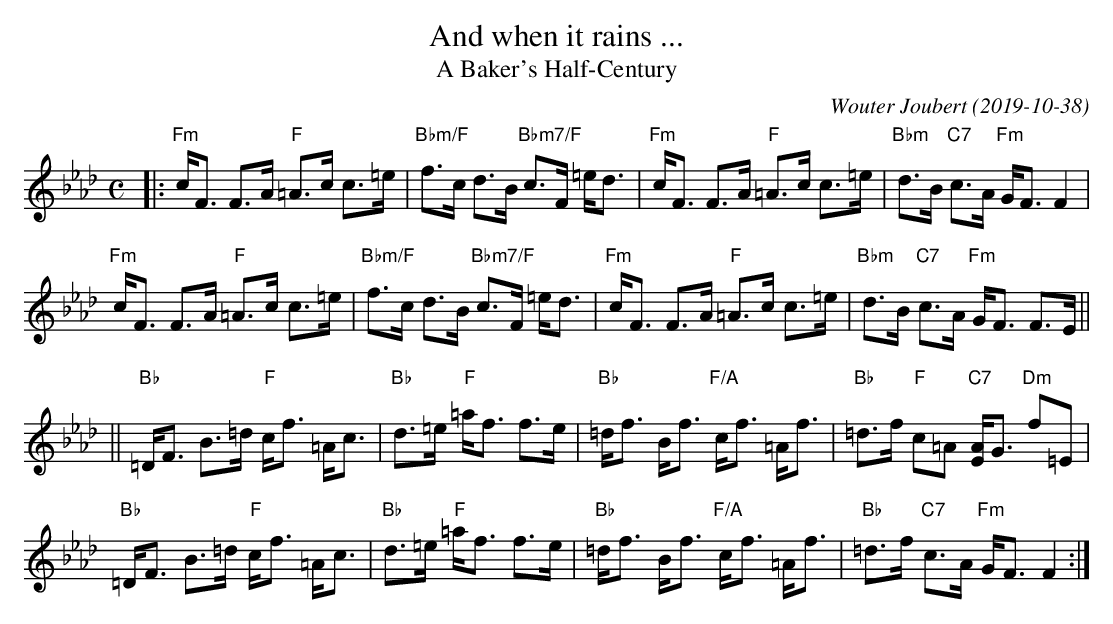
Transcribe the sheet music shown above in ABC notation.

X:1
T: And when it rains ...
T: A Baker's Half-Century
C: Wouter Joubert (2019-10-38)
M: C
L: 1/8
K: Fm
|:\
"Fm"c<F F>A "F"=A>c c>=e | "Bbm/F"f>c d>B "Bbm7/F"c>F =e<d | "Fm"c<F F>A "F"=A>c c>=e | "Bbm"d>B "C7"c>A "Fm"G<F F2 |
"Fm"c<F F>A "F"=A>c c>=e | "Bbm/F"f>c d>B "Bbm7/F"c>F =e<d | "Fm"c<F F>A "F"=A>c c>=e | "Bbm"d>B "C7"c>A "Fm"G<F F>E ||
||\
"Bb"=D<F B>=d "F"c<f =A<c | "Bb"-d>=e "F"=a<f f>e | "Bb"=d<f B<f "F/A" c<f =A<f | "Bb"=d>f "F"c=A "C7"[AE]<G "Dm"f=E |
"Bb"=D<F B>=d "F"c<f =A<c | "Bb"-d>=e "F"=a<f f>e | "Bb"=d<f B<f "F/A" c<f =A<f | "Bb"=d>f "C7"c>A "Fm"G<F F2 :|
